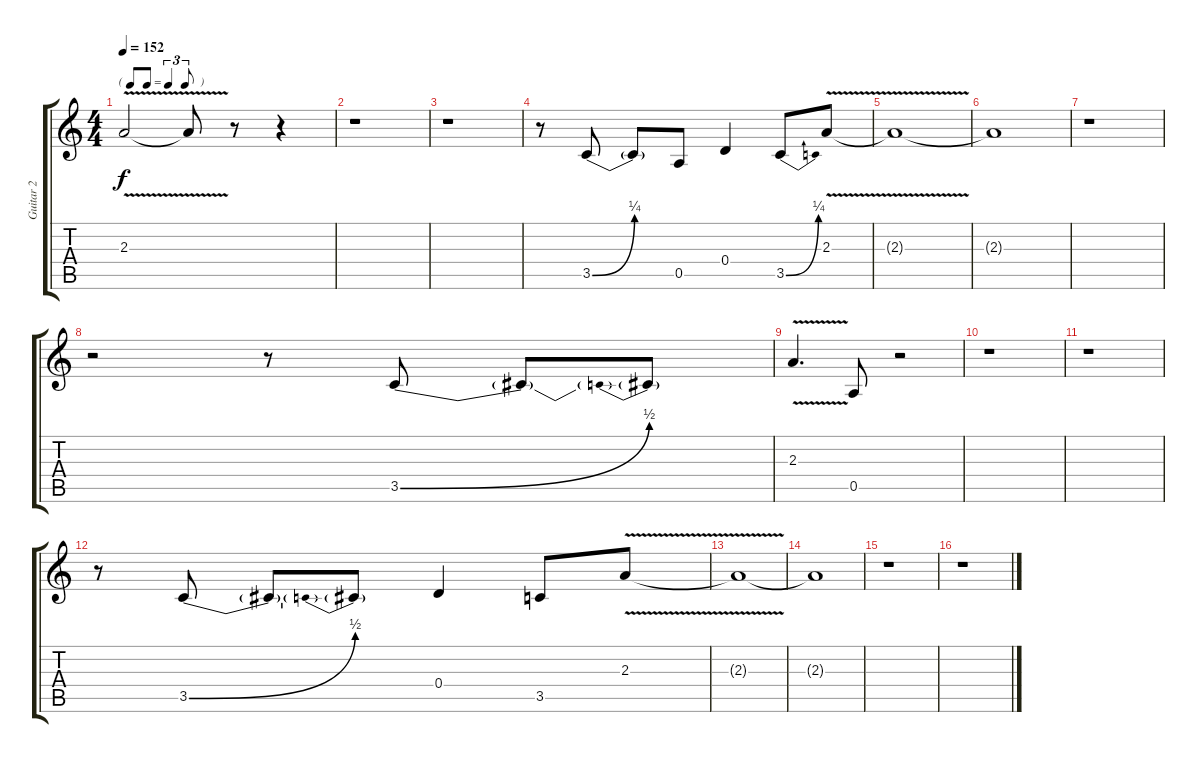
\track ("Guitar 2" "Guitar 2") {instrument distortionguitar}
\staff {score tabs}
\tuning (E4 B3 G3 D3 A2 E2) {hide}
\ts (4 4)
\tf triplet8th
\tempo 152
\clef g2
\ks c
2.3{v}.2{dy f} 2.3{t}.8 r.8 r.4 |
r.1 |
r.1 |
r.8 3.5{be (bend 0 0 60 1)}.8 3.5{be (hold 0 0 60 0) t}.8 0.5.8 0.4.4 3.5{be (bend 0 0 60 1)}.8 2.3{v}.8 |
2.3{t}.1 |
2.3{t}.1 |
r.1 |
r.2 r.8 3.5{be (bend 0 0 60 2)}.8 3.5{t}.8 3.5{be (prebend 0 2 60 2) t}.8 |
2.3{v}.4{d} 0.5.8 r.2 |
r.1 |
r.1 |
r.8 3.5{be (bend 0 0 60 2)}.8 3.5{t}.8 3.5{be (prebend 0 2 60 2) t}.8 0.4.4 3.5.8 2.3{v}.8 |
2.3{t}.1 |
2.3{t}.1 |
r.1 |
r.1
